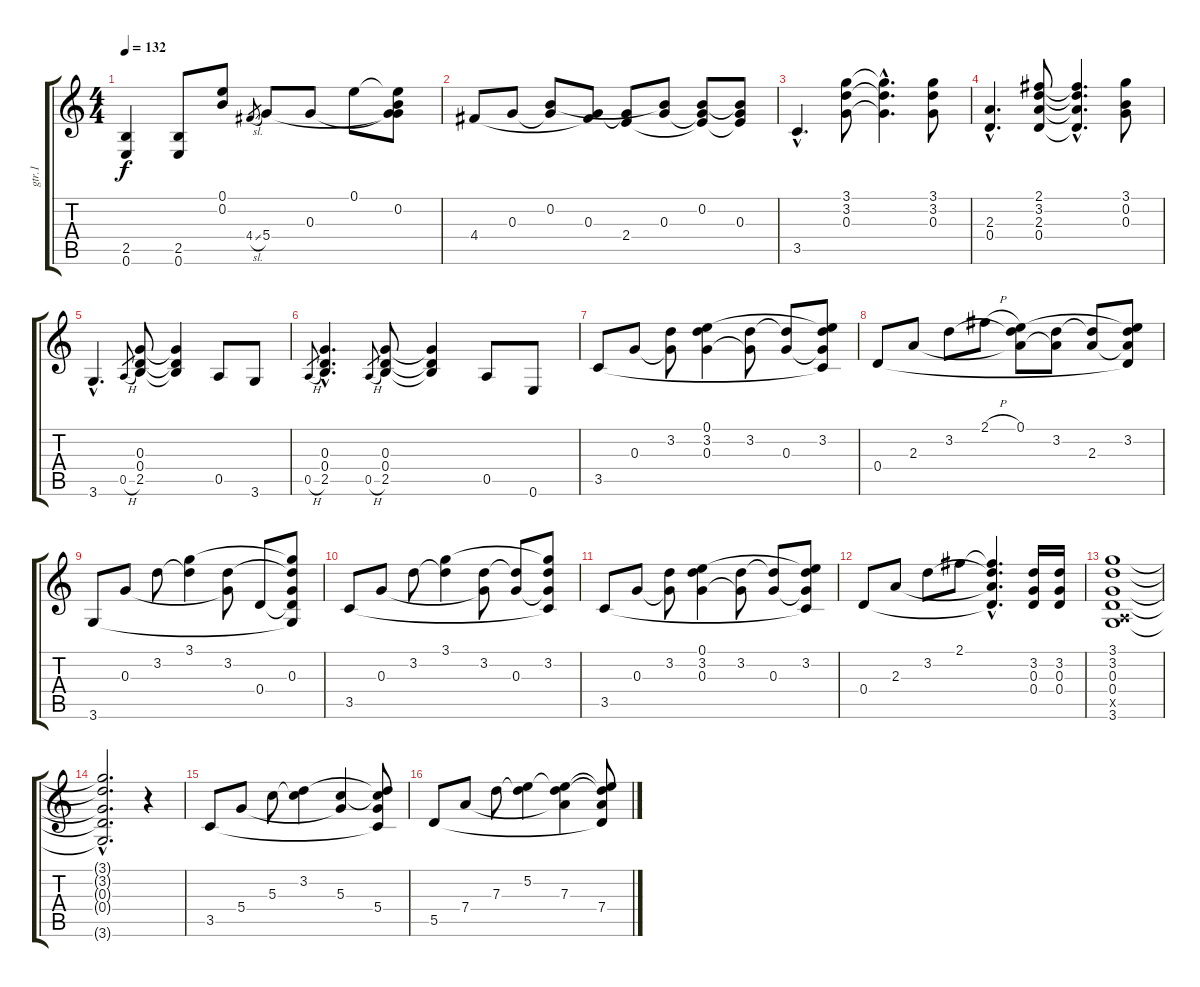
\track ("gtr.1" "gtr.1") {instrument electricguitarclean}
\staff {score tabs}
\tuning (E4 B3 G3 D3 A2 E2) {hide}
\ts (4 4)
\tempo 132
\clef g2
\ks c
(2.5 0.6).4{dy f} (2.5 0.6).8 (0.1 0.2).8 4.4{sl}.8{gr} 5.4.8 0.3.8 0.1.8 (0.1{t} 0.2 0.3{t} 5.4{t}).8 |
4.4.8 0.3.8 (0.2 0.3{t}).8 (0.3 4.4{t}).8 (0.3{t} 2.4).8 (0.2{t} 0.3).8 (0.2 0.3{t} 2.4{t}).8 (0.2{t} 0.3 2.4{t}).8 |
3.5{hac}.4{d} (3.1 3.2 0.3).8 (3.1{hac t} 3.2{hac t} 0.3{hac t}).4{d} (3.1 3.2 0.3).8 |
(2.3{hac} 0.4{hac}).4{d} (2.1 3.2 2.3 0.4).8 (2.1{hac t} 3.2{hac t} 2.3{hac t} 0.4{hac t}).4{d} (3.1 0.2 0.3).8 |
3.6{hac}.4{d} 0.5{h}.8{gr} (0.3 0.4 2.5).8 (0.3{t} 0.4{t} 2.5{t}).4 0.5.8 3.6.8 |
0.5{h}.8{gr} (0.3{hac} 0.4{hac} 2.5{hac}).4{d} 0.5{h}.8{gr} (0.3 0.4 2.5).8 (0.3{t} 0.4{t} 2.5{t}).4 0.5.8 0.6.8 |
3.5.8 0.3.8 (3.2 0.3{t}).8 (0.1 3.2 0.3).4 (3.2 0.3{t}).8 (3.2{t} 0.3).8 (0.1{t} 3.2 0.3{t} 3.5{t}).8 |
0.4.8 2.3.8 3.2.8 2.1{h}.8 (0.1 3.2{t} 2.3{t}).8 (3.2 2.3{t}).8 (3.2{t} 2.3).8 (0.1{t} 3.2 2.3{t} 0.4{t}).8 |
3.6.8 0.3.8 3.2.8 (3.1 3.2{t}).4 (3.2 0.3{t}).8 0.4.8 (3.1{t} 3.2{t} 0.3 0.4{t} 3.6{t}).8 |
3.5.8 0.3.8 3.2.8 (3.1 3.2{t}).4 (3.2 0.3{t}).8 (3.2{t} 0.3).8 (3.1{t} 3.2 0.3{t} 3.5{t}).8 |
3.5.8 0.3.8 (3.2 0.3{t}).8 (0.1 3.2 0.3).4 (3.2 0.3{t}).8 (3.2{t} 0.3).8 (0.1{t} 3.2 0.3{t} 3.5{t}).8 |
0.4.8 2.3.8 3.2.8 2.1.8 (2.1{hac t} 3.2{hac t} 2.3{hac t} 0.4{hac t}).4{d} (3.2 0.3 0.4).16 (3.2 0.3 0.4).16 |
(3.1 3.2 0.3 0.4 0.5{x} 3.6).1 |
(3.1{hac t} 3.2{hac t} 0.3{hac t} 0.4{hac t} 3.6{hac t}).2{d} r.4 |
3.5.8 5.4.8 5.3.8 (3.2 5.3{t}).4 (5.3 5.4{t}).4 (3.2{t} 5.3{t} 5.4 3.5{t}).8 |
5.5.8 7.4.8 7.3.8 (5.2 7.3{t}).4 (5.2{t} 7.3 7.4{t}).4 (5.2{t} 7.3{t} 7.4 5.5{t}).8
